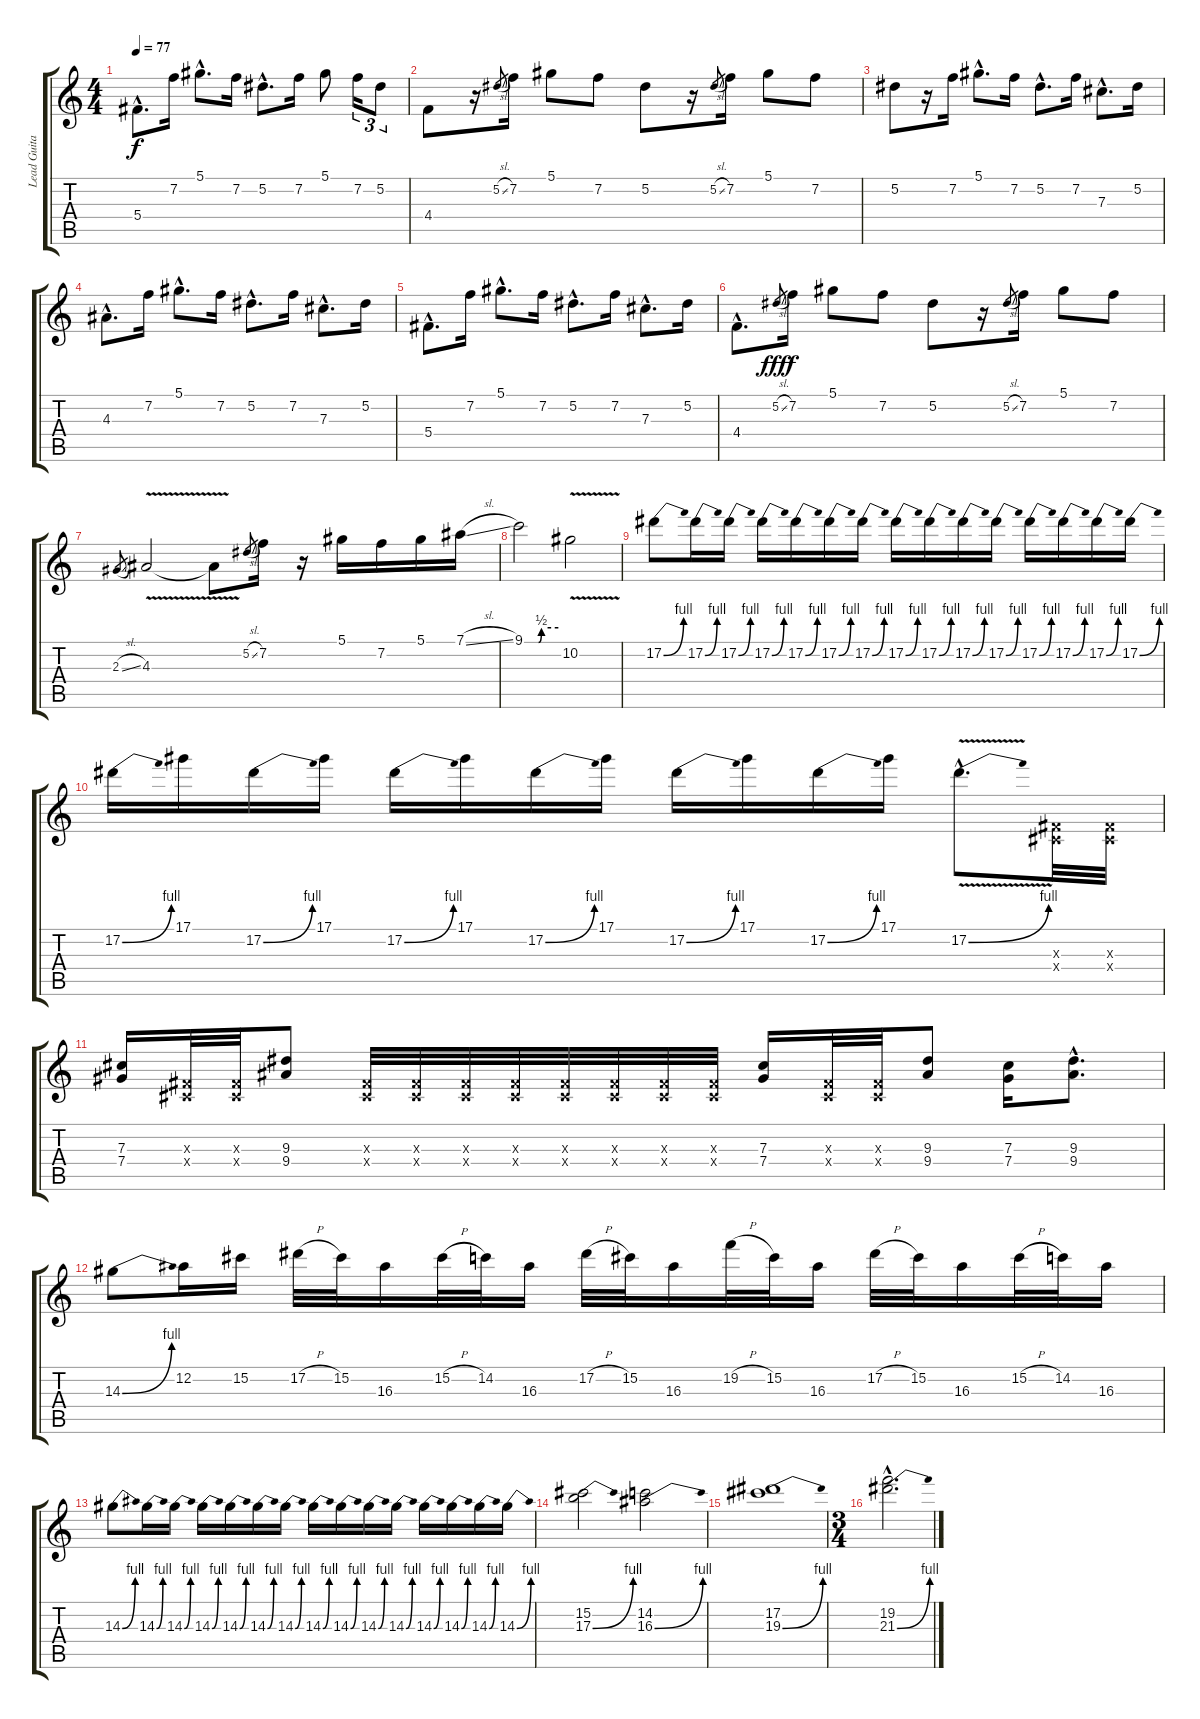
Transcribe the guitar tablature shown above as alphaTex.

\track ("Lead Guitar" "Lead Guita") {instrument distortionguitar}
\staff {score tabs}
\tuning (Eb4 Bb3 Gb3 Db3 Ab2 Db2) {hide}
\ts (4 4)
\tempo 77
\clef g2
\ks c
5.4{hac}.8{d dy f} 7.2.16 5.1{hac}.8{d} 7.2.16 5.2{hac}.8{d} 7.2.16 5.1.8 7.2.16{tu (3 2)} 5.2.8{tu (3 2)} |
4.4.8 r.16 5.2{sl}.8{gr} 7.2.16 5.1.8 7.2.8 5.2.8 r.16 5.2{sl}.8{gr} 7.2.16 5.1.8 7.2.8 |
5.2.8 r.16 7.2.16 5.1{hac}.8{d} 7.2.16 5.2{hac}.8{d} 7.2.16 7.3{hac}.8{d} 5.2.16 |
4.3{hac}.8{d} 7.2.16 5.1{hac}.8{d} 7.2.16 5.2{hac}.8{d} 7.2.16 7.3{hac}.8{d} 5.2.16 |
5.4{hac}.8{d} 7.2.16 5.1{hac}.8{d} 7.2.16 5.2{hac}.8{d} 7.2.16 7.3{hac}.8{d} 5.2.16 |
4.4{hac}.8{d} 5.2{sl}.8{gr dy fff} 7.2.16{dy f} 5.1.8 7.2.8 5.2.8 r.16 5.2{sl}.8{gr} 7.2.16 5.1.8 7.2.8 |
2.3{sl}.8{gr} 4.3{v}.2 4.3{t}.8 5.2{sl}.8{gr} 7.2.16 r.16 5.1.16 7.2.16 5.1.16 7.1{sl}.16 |
9.1{be (custom 0 0 25 0 30 2 60 2)}.2 10.2{v}.2 |
17.2{be (bend 0 0 60 4)}.8 17.2{be (bend 0 0 60 4)}.16 17.2{be (bend 0 0 60 4)}.16 17.2{be (bend 0 0 60 4)}.16 17.2{be (bend 0 0 60 4)}.16 17.2{be (bend 0 0 60 4)}.16 17.2{be (bend 0 0 60 4)}.16 17.2{be (bend 0 0 60 4)}.16 17.2{be (bend 0 0 60 4)}.16 17.2{be (bend 0 0 60 4)}.16 17.2{be (bend 0 0 60 4)}.16 17.2{be (bend 0 0 60 4)}.16 17.2{be (bend 0 0 60 4)}.16 17.2{be (bend 0 0 60 4)}.16 17.2{be (bend 0 0 60 4)}.16 |
17.2{be (bend 0 0 60 4)}.16 17.1.16 17.2{be (bend 0 0 60 4)}.16 17.1.16 17.2{be (bend 0 0 60 4)}.16 17.1.16 17.2{be (bend 0 0 60 4)}.16 17.1.16 17.2{be (bend 0 0 60 4)}.16 17.1.16 17.2{be (bend 0 0 60 4)}.16 17.1.16 17.2{be (bend 0 0 60 4) v hac}.8{d} (0.3{x} 0.4{x}).32 (0.3{x} 0.4{x}).32 |
(7.3 7.4).16 (0.3{x} 0.4{x}).32 (0.3{x} 0.4{x}).32 (9.3 9.4).8 (0.3{x} 0.4{x}).32 (0.3{x} 0.4{x}).32 (0.3{x} 0.4{x}).32 (0.3{x} 0.4{x}).32 (0.3{x} 0.4{x}).32 (0.3{x} 0.4{x}).32 (0.3{x} 0.4{x}).32 (0.3{x} 0.4{x}).32 (7.3 7.4).16 (0.3{x} 0.4{x}).32 (0.3{x} 0.4{x}).32 (9.3 9.4).8 (7.3 7.4).16 (9.3{hac} 9.4{hac}).8{d} |
14.3{be (bend 0 0 60 4)}.8 12.2.16 15.2.16 17.2{h}.32 15.2.32 16.3.16 15.2{h}.32 14.2.32 16.3.16 17.2{h}.32 15.2.32 16.3.16 19.2{h}.32 15.2.32 16.3.16 17.2{h}.32 15.2.32 16.3.16 15.2{h}.32 14.2.32 16.3.16 |
14.3{be (bend 0 0 60 4)}.8 14.3{be (bend 0 0 60 4)}.16 14.3{be (bend 0 0 60 4)}.16 14.3{be (bend 0 0 60 4)}.16 14.3{be (bend 0 0 60 4)}.16 14.3{be (bend 0 0 60 4)}.16 14.3{be (bend 0 0 60 4)}.16 14.3{be (bend 0 0 60 4)}.16 14.3{be (bend 0 0 60 4)}.16 14.3{be (bend 0 0 60 4)}.16 14.3{be (bend 0 0 60 4)}.16 14.3{be (bend 0 0 60 4)}.16 14.3{be (bend 0 0 60 4)}.16 14.3{be (bend 0 0 60 4)}.16 14.3{be (bend 0 0 60 4)}.16 |
(15.2 17.3{be (bend 0 0 60 4)}).2 (14.2 16.3{be (bend 0 0 60 4)}).2 |
(17.2 19.3{be (bend 0 0 60 4)}).1 |
\ts (3 4)
(19.2{hac} 21.3{be (bend 0 0 60 4) hac}).2{d volume 8}
